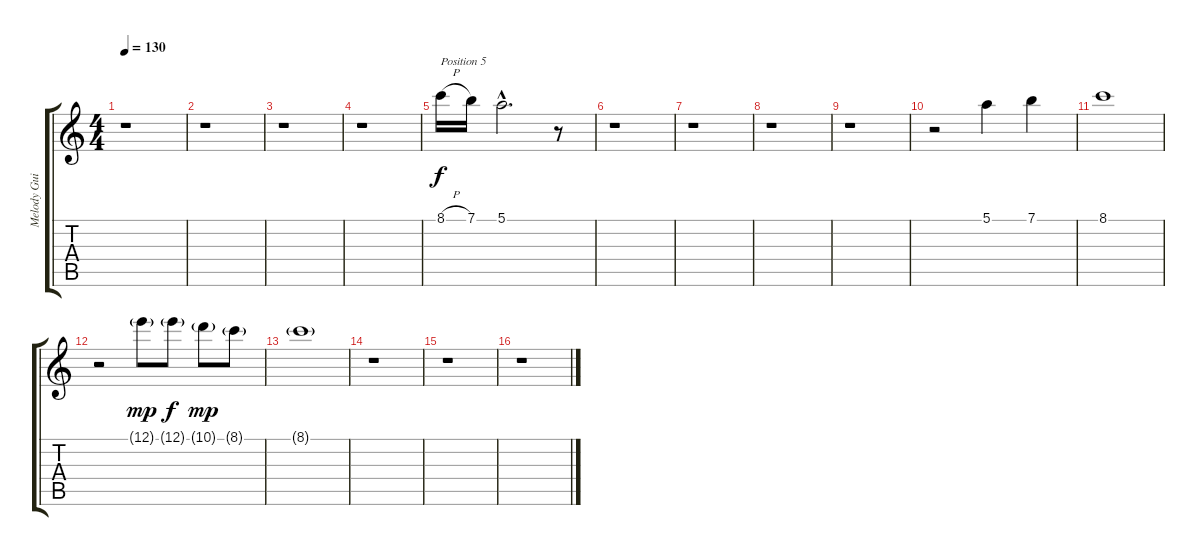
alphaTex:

\track ("Melody Guitar" "Melody Gui") {instrument acousticguitarnylon}
\staff {score tabs}
\tuning (E4 B3 G3 D3 A2 E2) {hide}
\ts (4 4)
\tempo 130
\clef g2
\ks c
r.1{dy f instrument acousticguitarnylon} |
r.1 |
r.1 |
r.1 |
8.1{h}.16{txt "Position 5"} 7.1.16 5.1{hac}.2{d} r.8 |
r.1 |
r.1 |
r.1 |
r.1 |
r.2 5.1.4 7.1.4 |
8.1.1 |
r.2 12.1{g}.8{dy mp} 12.1{g}.8{dy f} 10.1{g}.8{dy mp} 8.1{g}.8 |
8.1{g}.1 |
r.1 |
r.1 |
r.1
